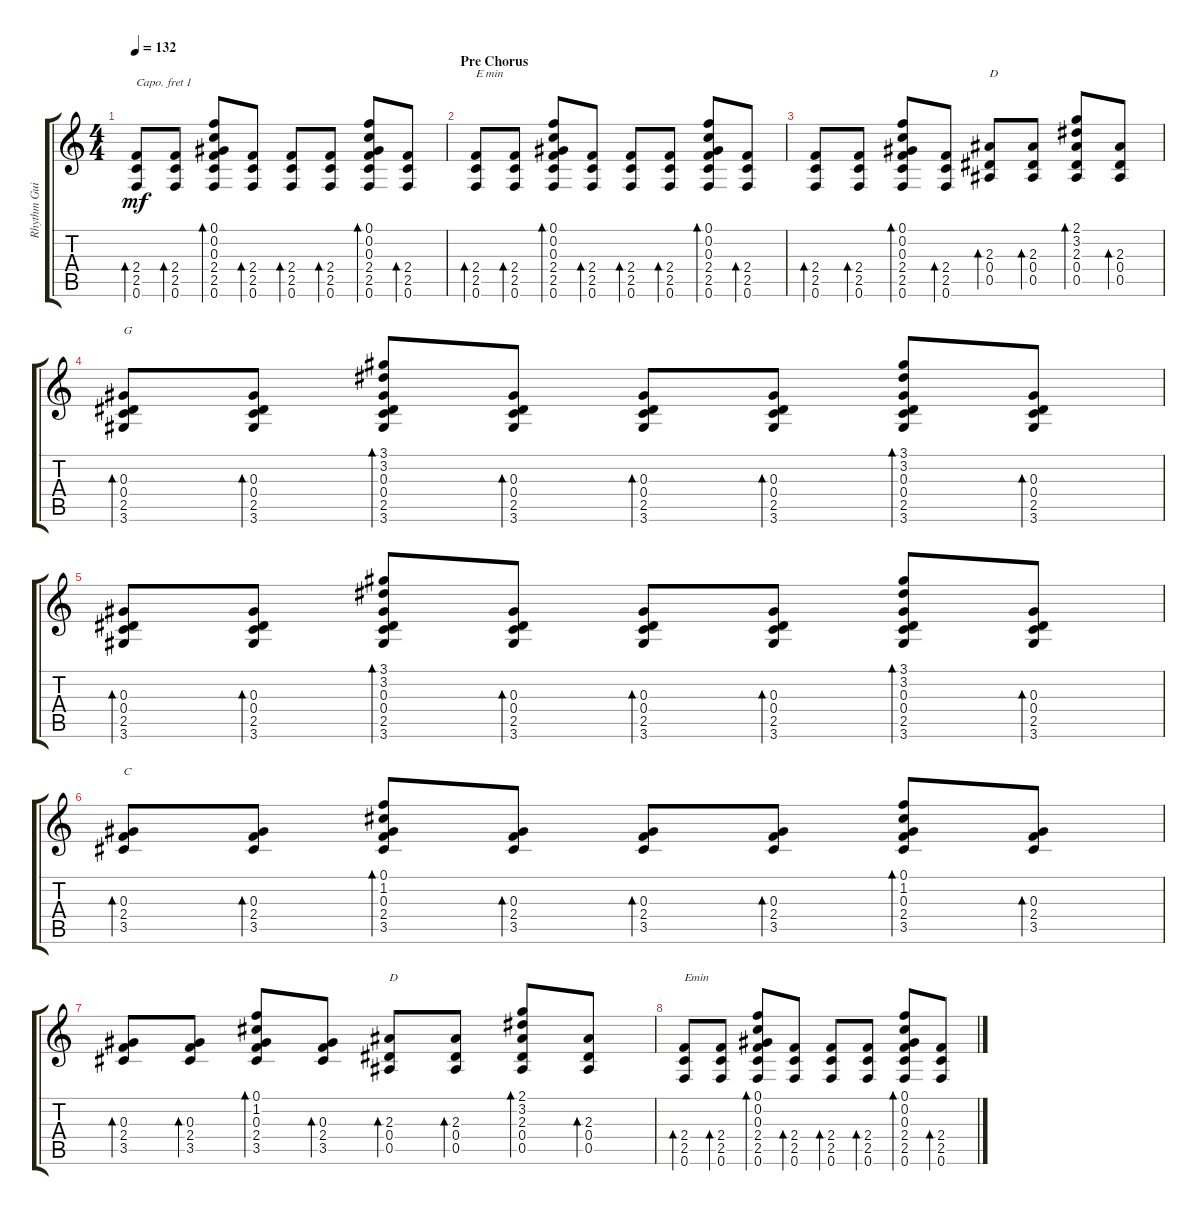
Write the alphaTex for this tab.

\track ("Rhythm Guitar" "Rhythm Gui") {instrument acousticguitarsteel}
\staff {score tabs}
\capo 1
\tuning (E4 B3 G3 D3 A2 E2) {hide}
\ts (4 4)
\tempo 132
\clef g2
\ks c
(2.4 2.5 0.6).8{bd 30 dy mf} (2.4 2.5 0.6).8{bd 30} (0.1 0.2 0.3 2.4 2.5 0.6).8{bd 30} (2.4 2.5 0.6).8{bd 30} (2.4 2.5 0.6).8{bd 30} (2.4 2.5 0.6).8{bd 30} (0.1 0.2 0.3 2.4 2.5 0.6).8{bd 30} (2.4 2.5 0.6).8{bd 30} |
\section ("" "Pre Chorus")
(2.4 2.5 0.6).8{bd 30 txt "E min"} (2.4 2.5 0.6).8{bd 30} (0.1 0.2 0.3 2.4 2.5 0.6).8{bd 30} (2.4 2.5 0.6).8{bd 30} (2.4 2.5 0.6).8{bd 30} (2.4 2.5 0.6).8{bd 30} (0.1 0.2 0.3 2.4 2.5 0.6).8{bd 30} (2.4 2.5 0.6).8{bd 30} |
(2.4 2.5 0.6).8{bd 30} (2.4 2.5 0.6).8{bd 30} (0.1 0.2 0.3 2.4 2.5 0.6).8{bd 30} (2.4 2.5 0.6).8{bd 30} (2.3 0.4 0.5).8{bd 30 txt "D"} (2.3 0.4 0.5).8{bd 30} (2.1 3.2 2.3 0.4 0.5).8{bd 30} (2.3 0.4 0.5).8{bd 30} |
(0.3 0.4 2.5 3.6).8{bd 30 txt "G"} (0.3 0.4 2.5 3.6).8{bd 30} (3.1 3.2 0.3 0.4 2.5 3.6).8{bd 30} (0.3 0.4 2.5 3.6).8{bd 30} (0.3 0.4 2.5 3.6).8{bd 30} (0.3 0.4 2.5 3.6).8{bd 30} (3.1 3.2 0.3 0.4 2.5 3.6).8{bd 30} (0.3 0.4 2.5 3.6).8{bd 30} |
(0.3 0.4 2.5 3.6).8{bd 30} (0.3 0.4 2.5 3.6).8{bd 30} (3.1 3.2 0.3 0.4 2.5 3.6).8{bd 30} (0.3 0.4 2.5 3.6).8{bd 30} (0.3 0.4 2.5 3.6).8{bd 30} (0.3 0.4 2.5 3.6).8{bd 30} (3.1 3.2 0.3 0.4 2.5 3.6).8{bd 30} (0.3 0.4 2.5 3.6).8{bd 30} |
(0.3 2.4 3.5).8{bd 30 txt "C"} (0.3 2.4 3.5).8{bd 30} (0.1 1.2 0.3 2.4 3.5).8{bd 30} (0.3 2.4 3.5).8{bd 30} (0.3 2.4 3.5).8{bd 30} (0.3 2.4 3.5).8{bd 30} (0.1 1.2 0.3 2.4 3.5).8{bd 30} (0.3 2.4 3.5).8{bd 30} |
(0.3 2.4 3.5).8{bd 30} (0.3 2.4 3.5).8{bd 30} (0.1 1.2 0.3 2.4 3.5).8{bd 30} (0.3 2.4 3.5).8{bd 30} (2.3 0.4 0.5).8{bd 30 txt "D"} (2.3 0.4 0.5).8{bd 30} (2.1 3.2 2.3 0.4 0.5).8{bd 30} (2.3 0.4 0.5).8{bd 30} |
(2.4 2.5 0.6).8{bd 30 txt "Emin"} (2.4 2.5 0.6).8{bd 30} (0.1 0.2 0.3 2.4 2.5 0.6).8{bd 30} (2.4 2.5 0.6).8{bd 30} (2.4 2.5 0.6).8{bd 30} (2.4 2.5 0.6).8{bd 30} (0.1 0.2 0.3 2.4 2.5 0.6).8{bd 30} (2.4 2.5 0.6).8{bd 30}
